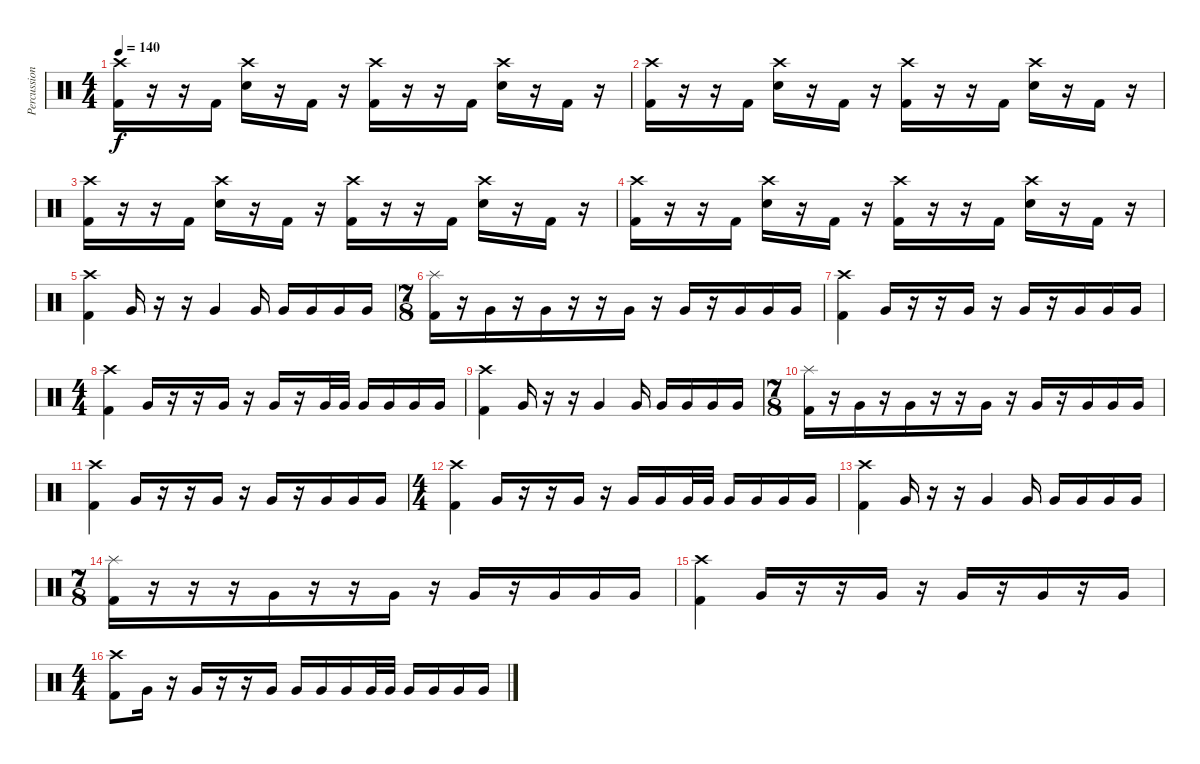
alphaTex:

\track ("Percussion" "Percussion") {instrument percussion}
\staff {score}
\articulation defaults
\ts (4 4)
\tempo 140
\clef neutral
\ks c
("Crash high (hit)" "Kick (hit) 2").16{dy f} r.16 r.16 "Kick (hit) 2".16 ("Crash high (hit)" "Electric Snare (hit)").16 r.16 "Kick (hit) 2".16 r.16 ("Crash high (hit)" "Kick (hit) 2").16 r.16 r.16 "Kick (hit) 2".16 ("Crash high (hit)" "Electric Snare (hit)").16 r.16 "Kick (hit) 2".16 r.16 |
("Crash high (hit)" "Kick (hit) 2").16 r.16 r.16 "Kick (hit) 2".16 ("Crash high (hit)" "Electric Snare (hit)").16 r.16 "Kick (hit) 2".16 r.16 ("Crash high (hit)" "Kick (hit) 2").16 r.16 r.16 "Kick (hit) 2".16 ("Crash high (hit)" "Electric Snare (hit)").16 r.16 "Kick (hit) 2".16 r.16 |
("Crash high (hit)" "Kick (hit) 2").16 r.16 r.16 "Kick (hit) 2".16 ("Crash high (hit)" "Electric Snare (hit)").16 r.16 "Kick (hit) 2".16 r.16 ("Crash high (hit)" "Kick (hit) 2").16 r.16 r.16 "Kick (hit) 2".16 ("Crash high (hit)" "Electric Snare (hit)").16 r.16 "Kick (hit) 2".16 r.16 |
("Crash high (hit)" "Kick (hit) 2").16 r.16 r.16 "Kick (hit) 2".16 ("Crash high (hit)" "Electric Snare (hit)").16 r.16 "Kick (hit) 2".16 r.16 ("Crash high (hit)" "Kick (hit) 2").16 r.16 r.16 "Kick (hit) 2".16 ("Crash high (hit)" "Electric Snare (hit)").16 r.16 "Kick (hit) 2".16 r.16 |
("Crash high (hit)" "Kick (hit) 2").4 "Very Low Tom (hit)".16 r.16 r.16 "Very Low Tom (hit)".4 "Very Low Tom (hit)".16 "Very Low Tom (hit)".16 "Very Low Tom (hit)".16 "Very Low Tom (hit)".16 "Very Low Tom (hit)".16 |
\ts (7 8)
("Splash (hit)" "Kick (hit) 2").16 r.16 "Very Low Tom (hit)".16 r.16 "Very Low Tom (hit)".16 r.16 r.16 "Very Low Tom (hit)".16 r.16 "Very Low Tom (hit)".16 r.16 "Very Low Tom (hit)".16 "Very Low Tom (hit)".16 "Very Low Tom (hit)".16 |
("Crash high (hit)" "Kick (hit) 2").4 "Very Low Tom (hit)".16 r.16 r.16 "Very Low Tom (hit)".16 r.16 "Very Low Tom (hit)".16 r.16 "Very Low Tom (hit)".16 "Very Low Tom (hit)".16 "Very Low Tom (hit)".16 |
\ts (4 4)
("Crash high (hit)" "Kick (hit) 2").4 "Very Low Tom (hit)".16 r.16 r.16 "Very Low Tom (hit)".16 r.16 "Very Low Tom (hit)".16 r.16 "Very Low Tom (hit)".32 "Very Low Tom (hit)".32 "Very Low Tom (hit)".16 "Very Low Tom (hit)".16 "Very Low Tom (hit)".16 "Very Low Tom (hit)".16 |
("Crash high (hit)" "Kick (hit) 2").4 "Very Low Tom (hit)".16 r.16 r.16 "Very Low Tom (hit)".4 "Very Low Tom (hit)".16 "Very Low Tom (hit)".16 "Very Low Tom (hit)".16 "Very Low Tom (hit)".16 "Very Low Tom (hit)".16 |
\ts (7 8)
("Splash (hit)" "Kick (hit) 2").16 r.16 "Very Low Tom (hit)".16 r.16 "Very Low Tom (hit)".16 r.16 r.16 "Very Low Tom (hit)".16 r.16 "Very Low Tom (hit)".16 r.16 "Very Low Tom (hit)".16 "Very Low Tom (hit)".16 "Very Low Tom (hit)".16 |
("Crash high (hit)" "Kick (hit) 2").4 "Very Low Tom (hit)".16 r.16 r.16 "Very Low Tom (hit)".16 r.16 "Very Low Tom (hit)".16 r.16 "Very Low Tom (hit)".16 "Very Low Tom (hit)".16 "Very Low Tom (hit)".16 |
\ts (4 4)
("Crash high (hit)" "Kick (hit) 2").4 "Very Low Tom (hit)".16 r.16 r.16 "Very Low Tom (hit)".16 r.16 "Very Low Tom (hit)".16 "Very Low Tom (hit)".16 "Very Low Tom (hit)".32 "Very Low Tom (hit)".32 "Very Low Tom (hit)".16 "Very Low Tom (hit)".16 "Very Low Tom (hit)".16 "Very Low Tom (hit)".16 |
("Crash high (hit)" "Kick (hit) 2").4 "Very Low Tom (hit)".16 r.16 r.16 "Very Low Tom (hit)".4 "Very Low Tom (hit)".16 "Very Low Tom (hit)".16 "Very Low Tom (hit)".16 "Very Low Tom (hit)".16 "Very Low Tom (hit)".16 |
\ts (7 8)
("Splash (hit)" "Kick (hit) 2").16 r.16 r.16 r.16 "Very Low Tom (hit)".16 r.16 r.16 "Very Low Tom (hit)".16 r.16 "Very Low Tom (hit)".16 r.16 "Very Low Tom (hit)".16 "Very Low Tom (hit)".16 "Very Low Tom (hit)".16 |
("Crash high (hit)" "Kick (hit) 2").4 "Very Low Tom (hit)".16 r.16 r.16 "Very Low Tom (hit)".16 r.16 "Very Low Tom (hit)".16 r.16 "Very Low Tom (hit)".16 r.16 "Very Low Tom (hit)".16 |
\ts (4 4)
("Crash high (hit)" "Kick (hit) 2").8 "Very Low Tom (hit)".16 r.16 "Very Low Tom (hit)".16 r.16 r.16 "Very Low Tom (hit)".16 "Very Low Tom (hit)".16 "Very Low Tom (hit)".16 "Very Low Tom (hit)".16 "Very Low Tom (hit)".32 "Very Low Tom (hit)".32 "Very Low Tom (hit)".16 "Very Low Tom (hit)".16 "Very Low Tom (hit)".16 "Very Low Tom (hit)".16
